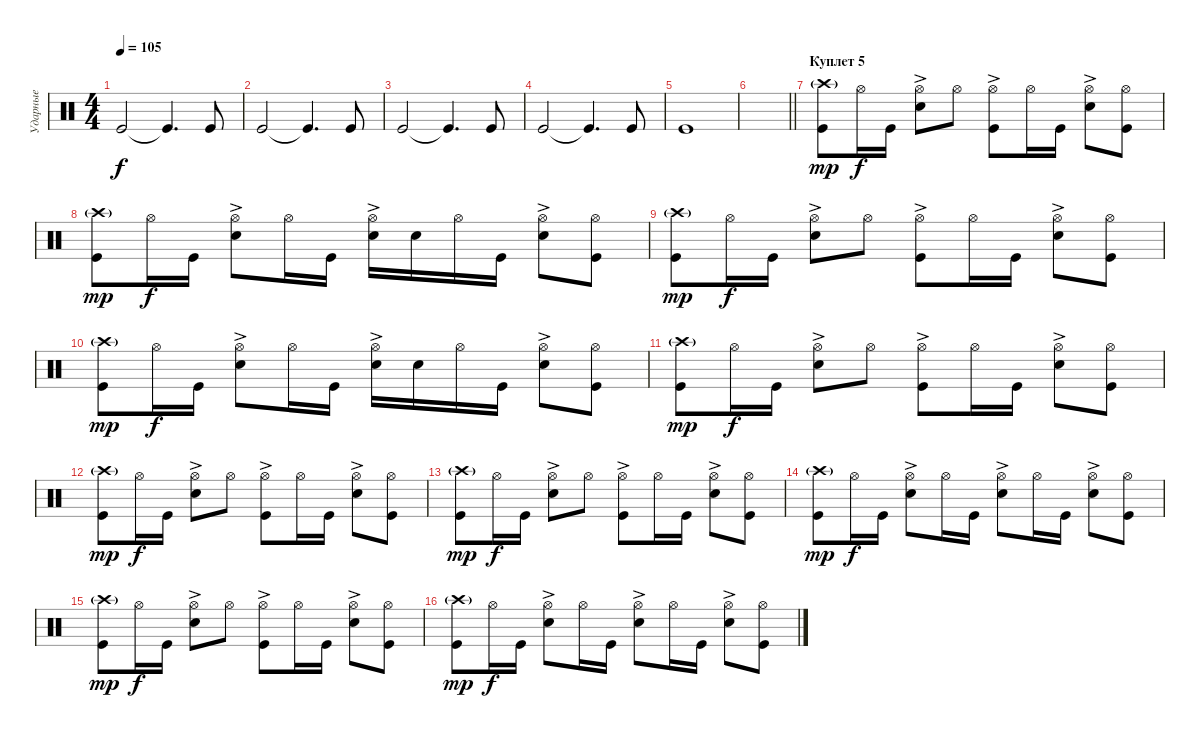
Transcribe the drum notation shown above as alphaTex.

\track ("Ударные" "Ударные") {instrument percussion}
\staff {score}
\articulation defaults
\ts (4 4)
\tempo 105
\clef neutral
\ks c "Kick (hit)".2{dy f} "Kick (hit)"{t}.4{d} "Kick (hit)".8
|
"Kick (hit)".2 "Kick (hit)"{t}.4{d} "Kick (hit)".8 |
"Kick (hit)".2 "Kick (hit)"{t}.4{d} "Kick (hit)".8 |
"Kick (hit)".2 "Kick (hit)"{t}.4{d} "Kick (hit)".8 |
"Kick (hit)".1 |
\barLineRight lightlight
|
\section ("" "Куплет 5")
("Crash high (hit)"{g} "Kick (hit)").8{dy mp} "Hi-Hat (open)".16{dy f} "Kick (hit)".16 ("Hi-Hat (open)"{ac} "Snare (hit) 2").8 "Hi-Hat (open)".8 ("Hi-Hat (open)"{ac} "Kick (hit)").8 "Hi-Hat (open)".16 "Kick (hit)".16 ("Hi-Hat (open)"{ac} "Snare (hit) 2").8 ("Hi-Hat (open)" "Kick (hit)").8 |
("Crash high (hit)"{g} "Kick (hit)").8{dy mp} "Hi-Hat (open)".16{dy f} "Kick (hit)".16 ("Hi-Hat (open)"{ac} "Snare (hit) 2").8 "Hi-Hat (open)".16 "Kick (hit)".16 ("Hi-Hat (open)"{ac} "Snare (hit) 2").16 "Snare (hit) 2".16 "Hi-Hat (open)".16 "Kick (hit)".16 ("Hi-Hat (open)"{ac} "Snare (hit) 2").8 ("Hi-Hat (open)" "Kick (hit)").8 |
("Crash high (hit)"{g} "Kick (hit)").8{dy mp} "Hi-Hat (open)".16{dy f} "Kick (hit)".16 ("Hi-Hat (open)"{ac} "Snare (hit) 2").8 "Hi-Hat (open)".8 ("Hi-Hat (open)"{ac} "Kick (hit)").8 "Hi-Hat (open)".16 "Kick (hit)".16 ("Hi-Hat (open)"{ac} "Snare (hit) 2").8 ("Hi-Hat (open)" "Kick (hit)").8 |
("Crash high (hit)"{g} "Kick (hit)").8{dy mp} "Hi-Hat (open)".16{dy f} "Kick (hit)".16 ("Hi-Hat (open)"{ac} "Snare (hit) 2").8 "Hi-Hat (open)".16 "Kick (hit)".16 ("Hi-Hat (open)"{ac} "Snare (hit) 2").16 "Snare (hit) 2".16 "Hi-Hat (open)".16 "Kick (hit)".16 ("Hi-Hat (open)"{ac} "Snare (hit) 2").8 ("Hi-Hat (open)" "Kick (hit)").8 |
("Crash high (hit)"{g} "Kick (hit)").8{dy mp} "Hi-Hat (open)".16{dy f} "Kick (hit)".16 ("Hi-Hat (open)"{ac} "Snare (hit) 2").8 "Hi-Hat (open)".8 ("Hi-Hat (open)"{ac} "Kick (hit)").8 "Hi-Hat (open)".16 "Kick (hit)".16 ("Hi-Hat (open)"{ac} "Snare (hit) 2").8 ("Hi-Hat (open)" "Kick (hit)").8 |
("Crash high (hit)"{g} "Kick (hit)").8{dy mp} "Hi-Hat (open)".16{dy f} "Kick (hit)".16 ("Hi-Hat (open)"{ac} "Snare (hit) 2").8 "Hi-Hat (open)".8 ("Hi-Hat (open)"{ac} "Kick (hit)").8 "Hi-Hat (open)".16 "Kick (hit)".16 ("Hi-Hat (open)"{ac} "Snare (hit) 2").8 ("Hi-Hat (open)" "Kick (hit)").8 |
("Crash high (hit)"{g} "Kick (hit)").8{dy mp} "Hi-Hat (open)".16{dy f} "Kick (hit)".16 ("Hi-Hat (open)"{ac} "Snare (hit) 2").8 "Hi-Hat (open)".8 ("Hi-Hat (open)"{ac} "Kick (hit)").8 "Hi-Hat (open)".16 "Kick (hit)".16 ("Hi-Hat (open)"{ac} "Snare (hit) 2").8 ("Hi-Hat (open)" "Kick (hit)").8 |
("Crash high (hit)"{g} "Kick (hit)").8{dy mp} "Hi-Hat (open)".16{dy f} "Kick (hit)".16 ("Hi-Hat (open)"{ac} "Snare (hit) 2").8 "Hi-Hat (open)".16 "Kick (hit)".16 ("Hi-Hat (open)"{ac} "Snare (hit) 2").8 "Hi-Hat (open)".16 "Kick (hit)".16 ("Hi-Hat (open)"{ac} "Snare (hit) 2").8 ("Hi-Hat (open)" "Kick (hit)").8 |
("Crash high (hit)"{g} "Kick (hit)").8{dy mp} "Hi-Hat (open)".16{dy f} "Kick (hit)".16 ("Hi-Hat (open)"{ac} "Snare (hit) 2").8 "Hi-Hat (open)".8 ("Hi-Hat (open)"{ac} "Kick (hit)").8 "Hi-Hat (open)".16 "Kick (hit)".16 ("Hi-Hat (open)"{ac} "Snare (hit) 2").8 ("Hi-Hat (open)" "Kick (hit)").8 |
("Crash high (hit)"{g} "Kick (hit)").8{dy mp} "Hi-Hat (open)".16{dy f} "Kick (hit)".16 ("Hi-Hat (open)"{ac} "Snare (hit) 2").8 "Hi-Hat (open)".16 "Kick (hit)".16 ("Hi-Hat (open)"{ac} "Snare (hit) 2").8 "Hi-Hat (open)".16 "Kick (hit)".16 ("Hi-Hat (open)"{ac} "Snare (hit) 2").8 ("Hi-Hat (open)" "Kick (hit)").8
